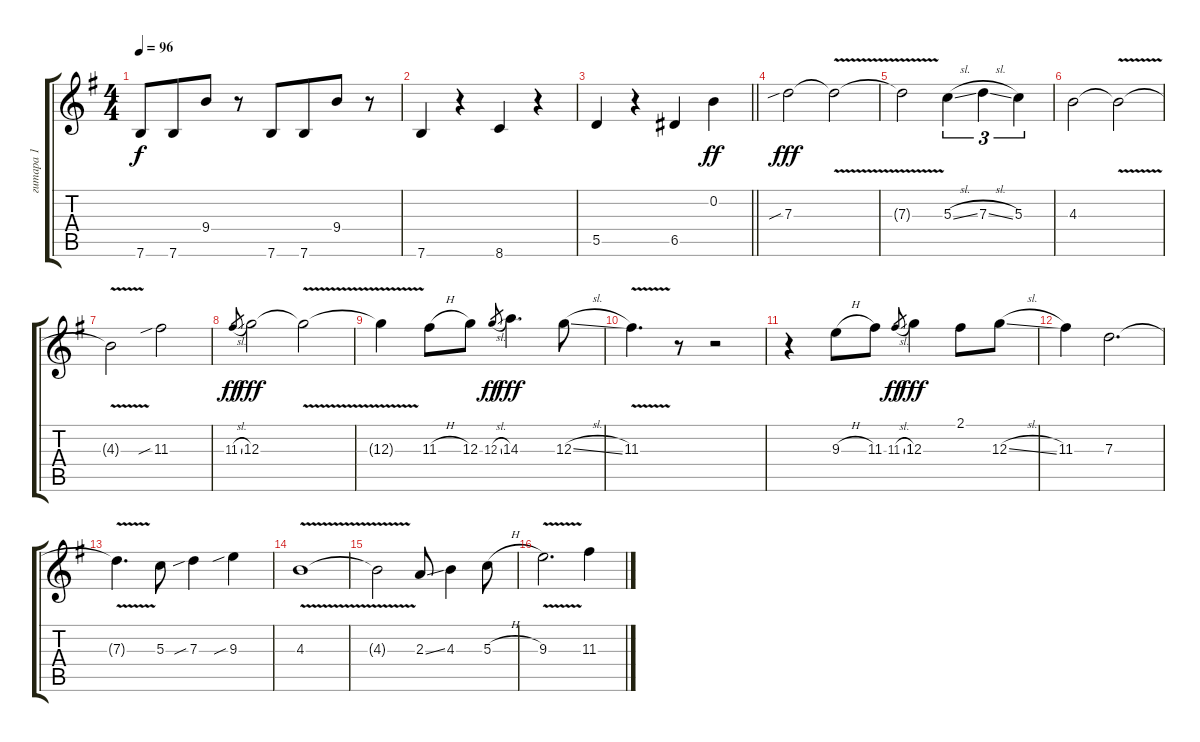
\track ("гитара 1" "гитара 1") {instrument overdrivenguitar}
\staff {score tabs}
\tuning (E4 B3 G3 D3 A2 E2) {hide}
\ts (4 4)
\tempo 96
\clef g2
\ks eminor
7.6.8{dy f} 7.6.8{beam merge} 9.4.8 r.8 7.6.8 7.6.8{beam merge} 9.4.8 r.8 |
7.6.4 r.4 8.6.4 r.4 |
\barLineRight lightlight
5.5.4 r.4 6.5.4 0.2.4{dy ff} |
\section ("" "")
7.3{sib}.2{dy fff} 7.3{v t}.2 |
7.3{t}.2 5.3{sl}.4{tu (3 2)} 7.3{sl}.4{tu (3 2)} 5.3.4{tu (3 2)} |
4.3.2 4.3{v t}.2 |
4.3{t}.2 11.3{sib}.2 |
11.3{sl}.8{gr dy ff} 12.3.2{dy fff} 12.3{v t}.2 |
12.3{t}.4 11.3{h}.8 12.3.8 12.3{sl}.8{gr dy ff} 14.3.4{d dy fff} 12.3{sl}.8 |
11.3{v}.4{d} r.8 r.2 |
r.4 9.3{h}.8 11.3.8 11.3{sl}.8{gr dy ff} 12.3.4{dy fff} 2.1.8 12.3{sl}.8 |
11.3.4 7.3.2{d} |
7.3{v t}.4{d} 5.3.8 7.3{sib}.4 9.3{sib}.4 |
4.3{v}.1 |
4.3{t}.2 2.3{ss}.8 4.3.4 5.3{h}.8 |
9.3{v}.2{d} 11.3.4
